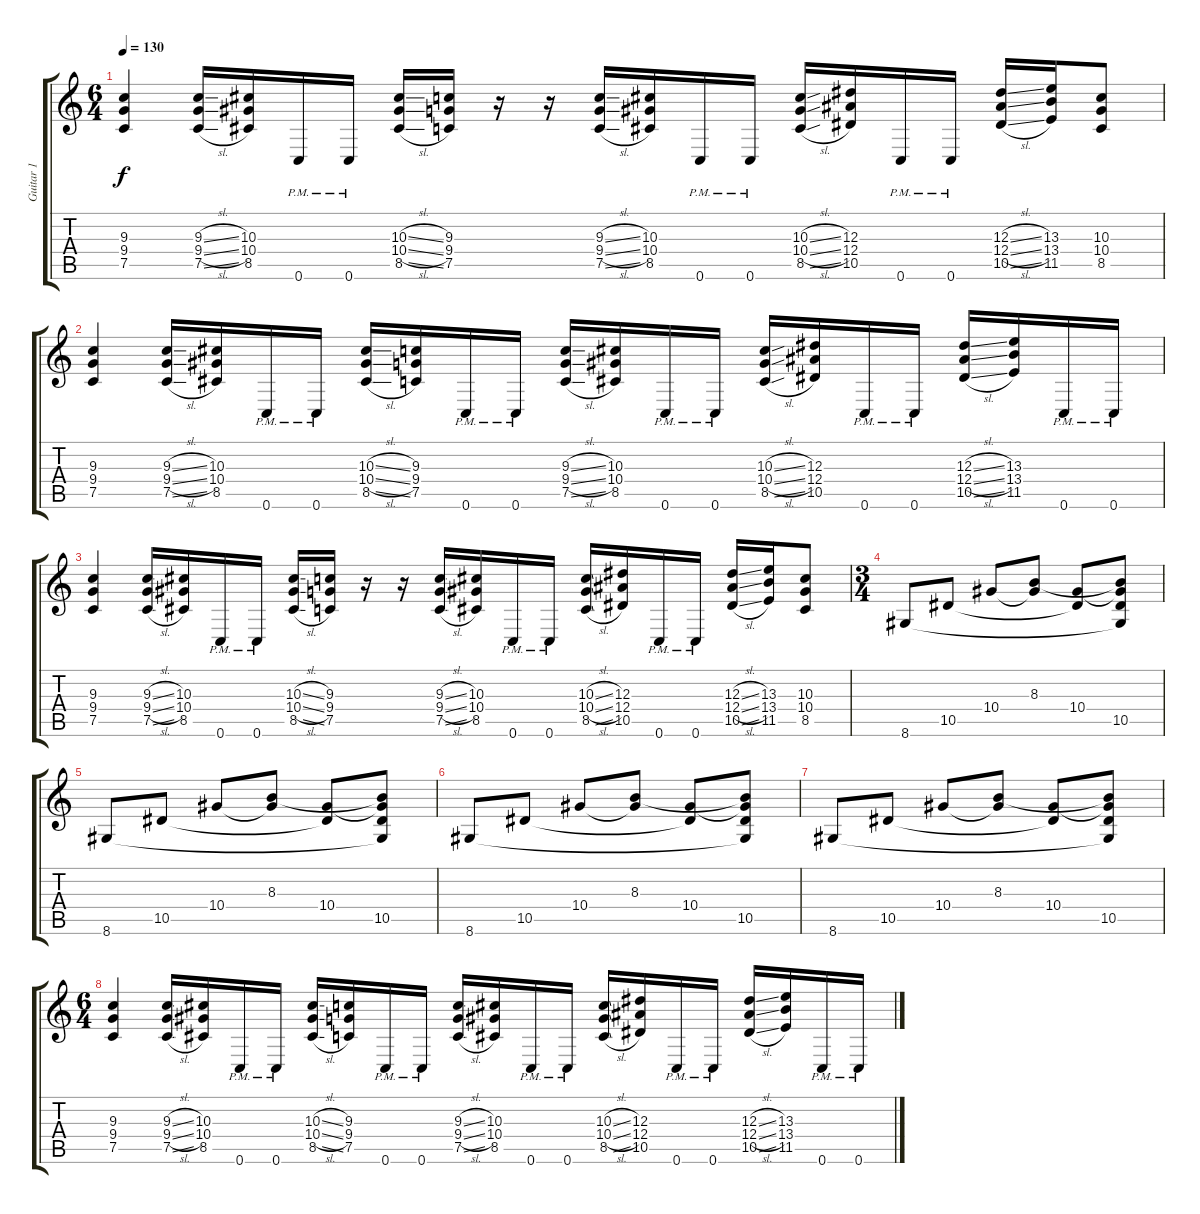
\track ("Guitar 1" "Guitar 1") {instrument distortionguitar}
\staff {score tabs}
\tuning (C4 G3 Eb3 Bb2 F2 C2) {hide}
\ts (6 4)
\tempo 130
\clef g2
\ks c
(9.3 9.4 7.5).4{dy f} (9.3{sl} 9.4{sl} 7.5{sl}).16 (10.3 10.4 8.5).16 0.6{pm}.16 0.6{pm}.16 (10.3{sl} 10.4{sl} 8.5{sl}).16 (9.3 9.4 7.5).16 r.16 r.16 (9.3{sl} 9.4{sl} 7.5{sl}).16 (10.3 10.4 8.5).16 0.6{pm}.16 0.6{pm}.16 (10.3{sl} 10.4{sl} 8.5{sl}).16 (12.3 12.4 10.5).16 0.6{pm}.16 0.6{pm}.16 (12.3{sl} 12.4{sl} 10.5{sl}).16 (13.3 13.4 11.5).16 (10.3 10.4 8.5).8 |
(9.3 9.4 7.5).4 (9.3{sl} 9.4{sl} 7.5{sl}).16 (10.3 10.4 8.5).16 0.6{pm}.16 0.6{pm}.16 (10.3{sl} 10.4{sl} 8.5{sl}).16 (9.3 9.4 7.5).16 0.6{pm}.16 0.6{pm}.16 (9.3{sl} 9.4{sl} 7.5{sl}).16 (10.3 10.4 8.5).16 0.6{pm}.16 0.6{pm}.16 (10.3{sl} 10.4{sl} 8.5{sl}).16 (12.3 12.4 10.5).16 0.6{pm}.16 0.6{pm}.16 (12.3{sl} 12.4{sl} 10.5{sl}).16 (13.3 13.4 11.5).16 0.6{pm}.16 0.6{pm}.16 |
(9.3 9.4 7.5).4 (9.3{sl} 9.4{sl} 7.5{sl}).16 (10.3 10.4 8.5).16 0.6{pm}.16 0.6{pm}.16 (10.3{sl} 10.4{sl} 8.5{sl}).16 (9.3 9.4 7.5).16 r.16 r.16 (9.3{sl} 9.4{sl} 7.5{sl}).16 (10.3 10.4 8.5).16 0.6{pm}.16 0.6{pm}.16 (10.3{sl} 10.4{sl} 8.5{sl}).16 (12.3 12.4 10.5).16 0.6{pm}.16 0.6{pm}.16 (12.3{sl} 12.4{sl} 10.5{sl}).16 (13.3 13.4 11.5).16 (10.3 10.4 8.5).8 |
\ts (3 4)
8.6.8 10.5.8 10.4.8 (8.3 10.4{t}).8 (10.4 10.5{t}).8 (8.3{t} 10.4{t} 10.5 8.6{t}).8 |
8.6.8 10.5.8 10.4.8 (8.3 10.4{t}).8 (10.4 10.5{t}).8 (8.3{t} 10.4{t} 10.5 8.6{t}).8 |
8.6.8 10.5.8 10.4.8 (8.3 10.4{t}).8 (10.4 10.5{t}).8 (8.3{t} 10.4{t} 10.5 8.6{t}).8 |
8.6.8 10.5.8 10.4.8 (8.3 10.4{t}).8 (10.4 10.5{t}).8 (8.3{t} 10.4{t} 10.5 8.6{t}).8 |
\ts (6 4)
(9.3 9.4 7.5).4 (9.3{sl} 9.4{sl} 7.5{sl}).16 (10.3 10.4 8.5).16 0.6{pm}.16 0.6{pm}.16 (10.3{sl} 10.4{sl} 8.5{sl}).16 (9.3 9.4 7.5).16 0.6{pm}.16 0.6{pm}.16 (9.3{sl} 9.4{sl} 7.5{sl}).16 (10.3 10.4 8.5).16 0.6{pm}.16 0.6{pm}.16 (10.3{sl} 10.4{sl} 8.5{sl}).16 (12.3 12.4 10.5).16 0.6{pm}.16 0.6{pm}.16 (12.3{sl} 12.4{sl} 10.5{sl}).16 (13.3 13.4 11.5).16 0.6{pm}.16 0.6{pm}.16
